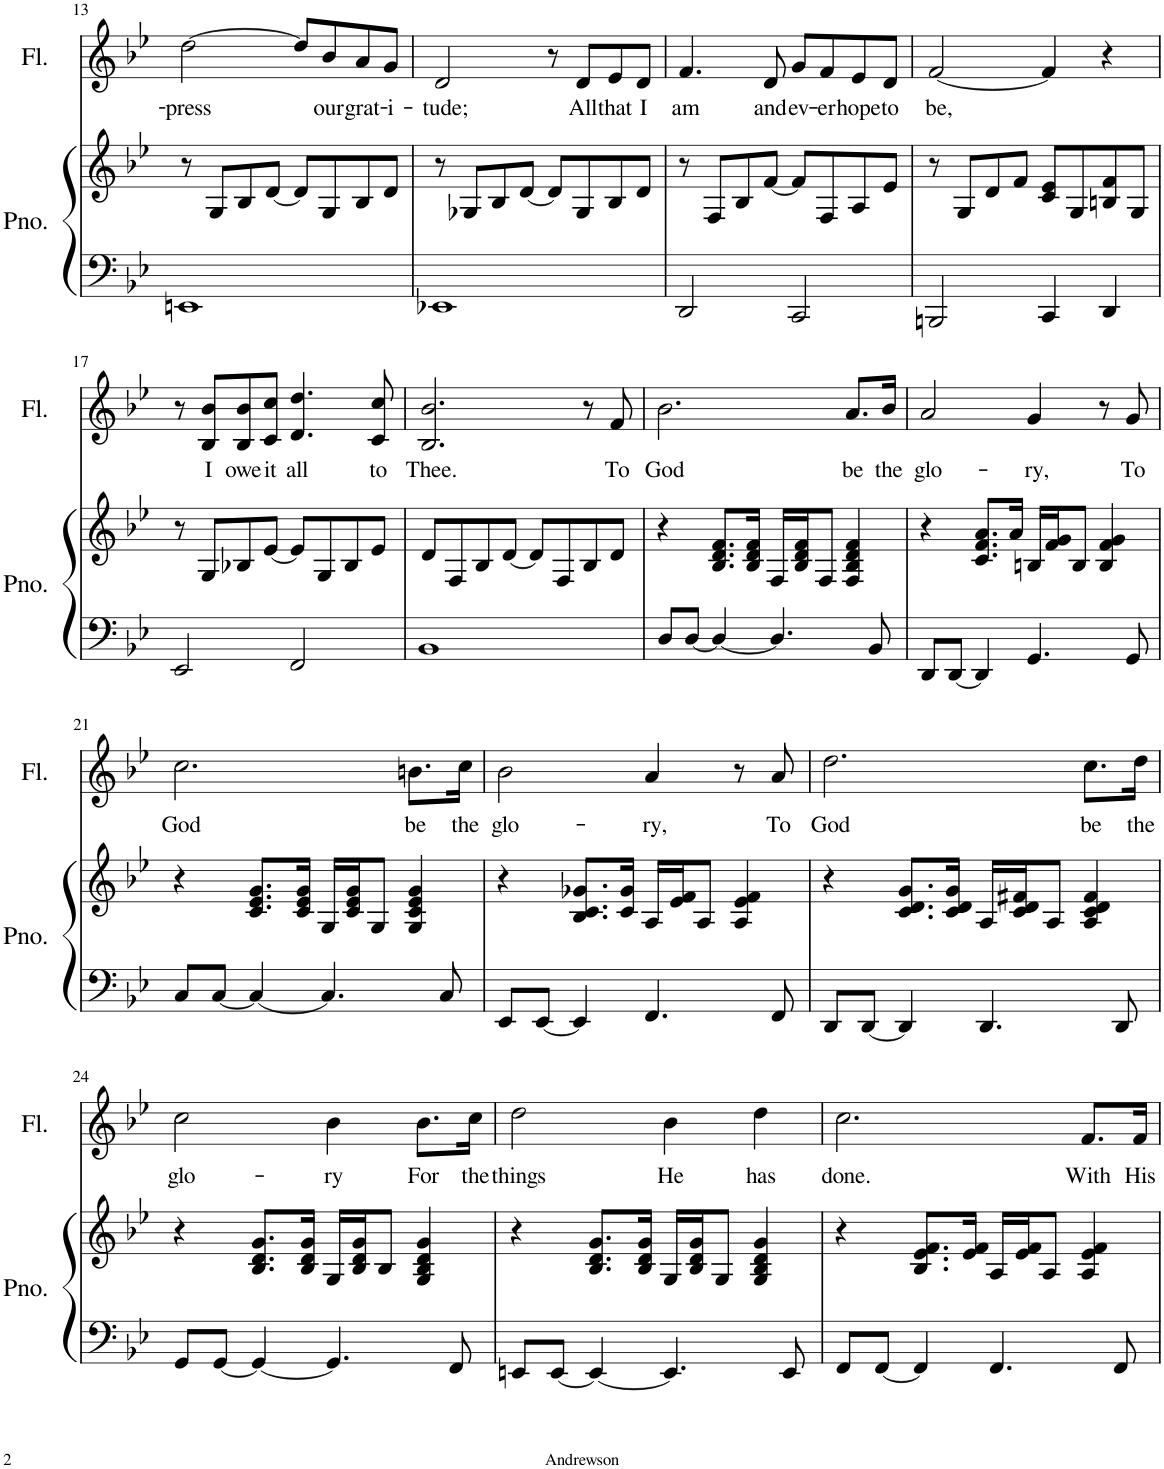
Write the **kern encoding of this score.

**kern	**kern	**kern	**text
*part2	*part2	*part1	*part1
*staff3	*staff2	*staff1	*staff1
*I"Grand Piano	*	*I"Flute	*
*I'Pno.	*	*I'Fl.	*
!!LO:PB:g=z
*clefF4	*clefG2	*clefG2	*
*k[b-e-]	*k[b-e-]	*k[b-e-]	*
*M4/4	*M4/4	*M4/4	*
*met(c)	*met(c)	*met(c)	*
=13	=13	=13	=13
!	!	!	!LO:LY:b
1EEn	8r	[2dd\	-press
.	8G/L	.	.
.	8B-/	.	.
.	[8d/J	.	.
.	8d/L]	8dd/L]	.
!	!	!	!LO:LY:b
.	8G/	8b-/	our
!	!	!	!LO:LY:b
.	8B-/	8a/	grat-
!	!	!	!LO:LY:b
.	8d/J	8g/J	-i-
=14	=14	=14	=14
!	!	!	!LO:LY:b
1EE-X	8r	2d/	-tude;
.	8G-X/L	.	.
.	8B-/	.	.
.	[8d/J	.	.
.	8d/L]	8r	.
!	!	!	!LO:LY:b
.	8G-/	8d/L	All
!	!	!	!LO:LY:b
.	8B-/	8e-/	that
!	!	!	!LO:LY:b
.	8d/J	8d/J	I
=15	=15	=15	=15
!	!	!	!LO:LY:b
2DD/	8r	4.f/	am
.	8F/L	.	.
.	8B-/	.	.
!	!	!	!LO:LY:b
.	[8f/J	8d/	and
!	!	!	!LO:LY:b
2CC/	8f/L]	8g/L	ev-
!	!	!	!LO:LY:b
.	8F/	8f/	-er
!	!	!	!LO:LY:b
.	8A/	8e-/	hope
!	!	!	!LO:LY:b
.	8e-/J	8d/J	to
=16	=16	=16	=16
!	!	!	!LO:LY:b
2BBBn/	8r	[2f/	be,
.	8G/L	.	.
.	8d/	.	.
.	8f/J	.	.
4CC/	8c/ 8e-/L	4f/]	.
.	8G/	.	.
4DD/	8Bn/ 8f/	4r	.
.	8G/J	.	.
!!LO:LB:g=z
=17	=17	=17	=17
2EE-/	8r	8r	.
!	!	!	!LO:LY:b
.	8G/L	8B-/ 8b-/L	I
!	!	!	!LO:LY:b
.	8B-X/	8B-/ 8b-/	owe
!	!	!	!LO:LY:b
.	[8e-/J	8c/ 8cc/J	it
!	!	!	!LO:LY:b
2FF/	8e-/L]	4.d/ 4.dd/	all
.	8G/	.	.
.	8B-/	.	.
!	!	!	!LO:LY:b
.	8e-/J	8c/ 8cc/	to
=18	=18	=18	=18
!	!	!	!LO:LY:b
1BB-	8d/L	2.B-/ 2.b-/	Thee.
.	8F/	.	.
.	8B-/	.	.
.	[8d/J	.	.
.	8d/L]	.	.
.	8F/	.	.
.	8B-/	8r	.
!	!	!	!LO:LY:b
.	8d/J	8f/	To
=19	=19	=19	=19
!	!	!	!LO:LY:b
8D/L	4r	2.b-\	God
[8D/J	.	.	.
4D/_	8.B-/ 8.d/ 8.f/L	.	.
.	16B-/ 16d/ 16f/Jk	.	.
4.D/]	16F/LL	.	.
.	16B-/ 16d/ 16f/J	.	.
.	8F/J	.	.
!	!	!	!LO:LY:b
.	4F/ 4B-/ 4d/ 4f/	8.a/L	be
8BB-/	.	.	.
!	!	!	!LO:LY:b
.	.	16b-/Jk	the
=20	=20	=20	=20
!	!	!	!LO:LY:b
8DD/L	4r	2a/	glo-
[8DD/J	.	.	.
4DD/]	8.c/ 8.f/ 8.a/L	.	.
.	16a/Jk	.	.
!	!	!	!LO:LY:b
4.GG/	16Bn/LL	4g/	-ry,
.	16f/ 16g/J	.	.
.	8B/J	.	.
.	4B/ 4f/ 4g/	8r	.
!	!	!	!LO:LY:b
8GG/	.	8g/	To
!!LO:LB:g=z
=21	=21	=21	=21
!	!	!	!LO:LY:b
8C/L	4r	2.cc\	God
[8C/J	.	.	.
4C/_	8.c/ 8.e-/ 8.g/L	.	.
.	16c/ 16e-/ 16g/Jk	.	.
4.C/]	16G/LL	.	.
.	16c/ 16e-/ 16g/J	.	.
.	8G/J	.	.
!	!	!	!LO:LY:b
.	4G/ 4c/ 4e-/ 4g/	8.bn\L	be
8C/	.	.	.
!	!	!	!LO:LY:b
.	.	16cc\Jk	the
=22	=22	=22	=22
!	!	!	!LO:LY:b
8EE-/L	4r	2b-\	glo-
[8EE-/J	.	.	.
4EE-/]	8.B-/ 8.c/ 8.g-X/L	.	.
.	16c/ 16g-/Jk	.	.
!	!	!	!LO:LY:b
4.FF/	16A/LL	4a/	-ry,
.	16e-/ 16f/J	.	.
.	8A/J	.	.
.	4A/ 4e-/ 4f/	8r	.
!	!	!	!LO:LY:b
8FF/	.	8a/	To
=23	=23	=23	=23
!	!	!	!LO:LY:b
8DD/L	4r	2.dd\	God
[8DD/J	.	.	.
4DD/]	8.c/ 8.d/ 8.g/L	.	.
.	16c/ 16d/ 16g/Jk	.	.
4.DD/	16A/LL	.	.
.	16c/ 16d/ 16f#X/J	.	.
.	8A/J	.	.
!	!	!	!LO:LY:b
.	4A/ 4c/ 4d/ 4f#/	8.cc\L	be
8DD/	.	.	.
!	!	!	!LO:LY:b
.	.	16dd\Jk	the
!!LO:LB:g=z
=24	=24	=24	=24
!	!	!	!LO:LY:b
8GG/L	4r	2cc\	glo-
[8GG/J	.	.	.
4GG/_	8.B-/ 8.d/ 8.g/L	.	.
.	16B-/ 16d/ 16g/Jk	.	.
!	!	!	!LO:LY:b
4.GG/]	16G/LL	4b-\	-ry
.	16B-/ 16d/ 16g/J	.	.
.	8B-/J	.	.
!	!	!	!LO:LY:b
.	4G/ 4B-/ 4d/ 4g/	8.b-\L	For
8FF/	.	.	.
!	!	!	!LO:LY:b
.	.	16cc\Jk	the
=25	=25	=25	=25
!	!	!	!LO:LY:b
8EEn/L	4r	2dd\	things
[8EE/J	.	.	.
4EE/_	8.B-/ 8.d/ 8.g/L	.	.
.	16B-/ 16d/ 16g/Jk	.	.
!	!	!	!LO:LY:b
4.EE/]	16G/LL	4b-\	He
.	16B-/ 16d/ 16g/J	.	.
.	8G/J	.	.
!	!	!	!LO:LY:b
.	4G/ 4B-/ 4d/ 4g/	4dd\	has
8EE/	.	.	.
=26	=26	=26	=26
!	!	!	!LO:LY:b
8FF/L	4r	2.cc\	done.
[8FF/J	.	.	.
4FF/]	8.B-/ 8.e-/ 8.f/L	.	.
.	16e-/ 16f/Jk	.	.
4.FF/	16A/LL	.	.
.	16e-/ 16f/J	.	.
.	8A/J	.	.
!	!	!	!LO:LY:b
.	4A/ 4e-/ 4f/	8.f/L	With
8FF/	.	.	.
!	!	!	!LO:LY:b
.	.	16f/Jk	His
=	=	=	=
*-	*-	*-	*-
